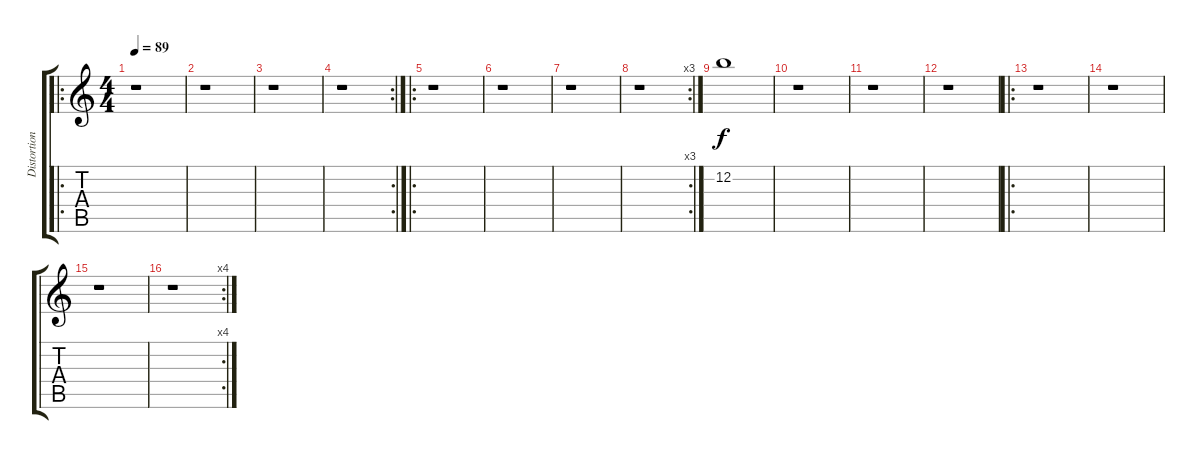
\track ("Distortion Guitar" "Distortion") {instrument distortionguitar}
\staff {score tabs}
\tuning (E4 B3 G3 D3 A2 E2) {hide}
\ro
\ts (4 4)
\tempo 89
\clef g2
\ks c
r.1{dy f instrument distortionguitar} |
r.1 |
r.1 |
\rc 2
r.1 |
\ro
r.1 |
r.1 |
r.1 |
\rc 3
r.1 |
12.2.1 |
r.1 |
r.1 |
r.1 |
\ro
r.1 |
r.1 |
r.1 |
\rc 4
r.1
